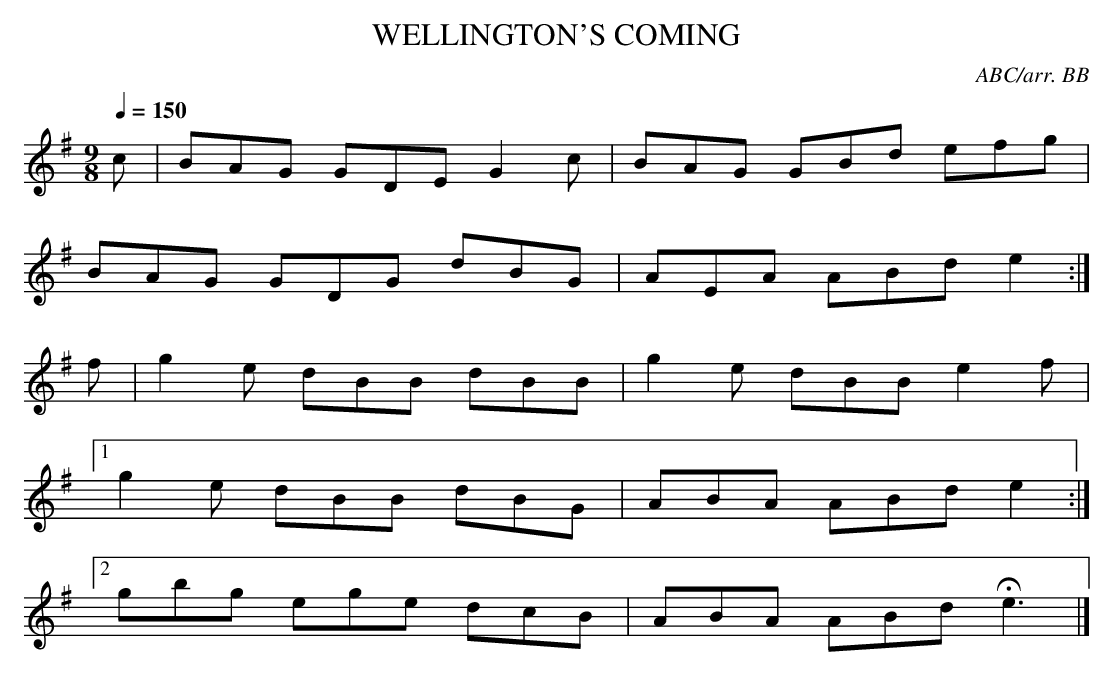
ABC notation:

X:1
T:WELLINGTON'S COMING
C:ABC/arr. BB
Y:"Irish"
Q:1/4=150
M:9/8
L:1/8
K:Em
c|BAG GDE G2c|BAG GBd efg|
BAG GDG dBG|AEA ABd e2 :|
f|g2e dBB dBB|g2e dBB e2f|
[1 g2e dBB dBG|ABA ABd e2 :|
[2 gbg ege dcB|ABA ABd He3|]
